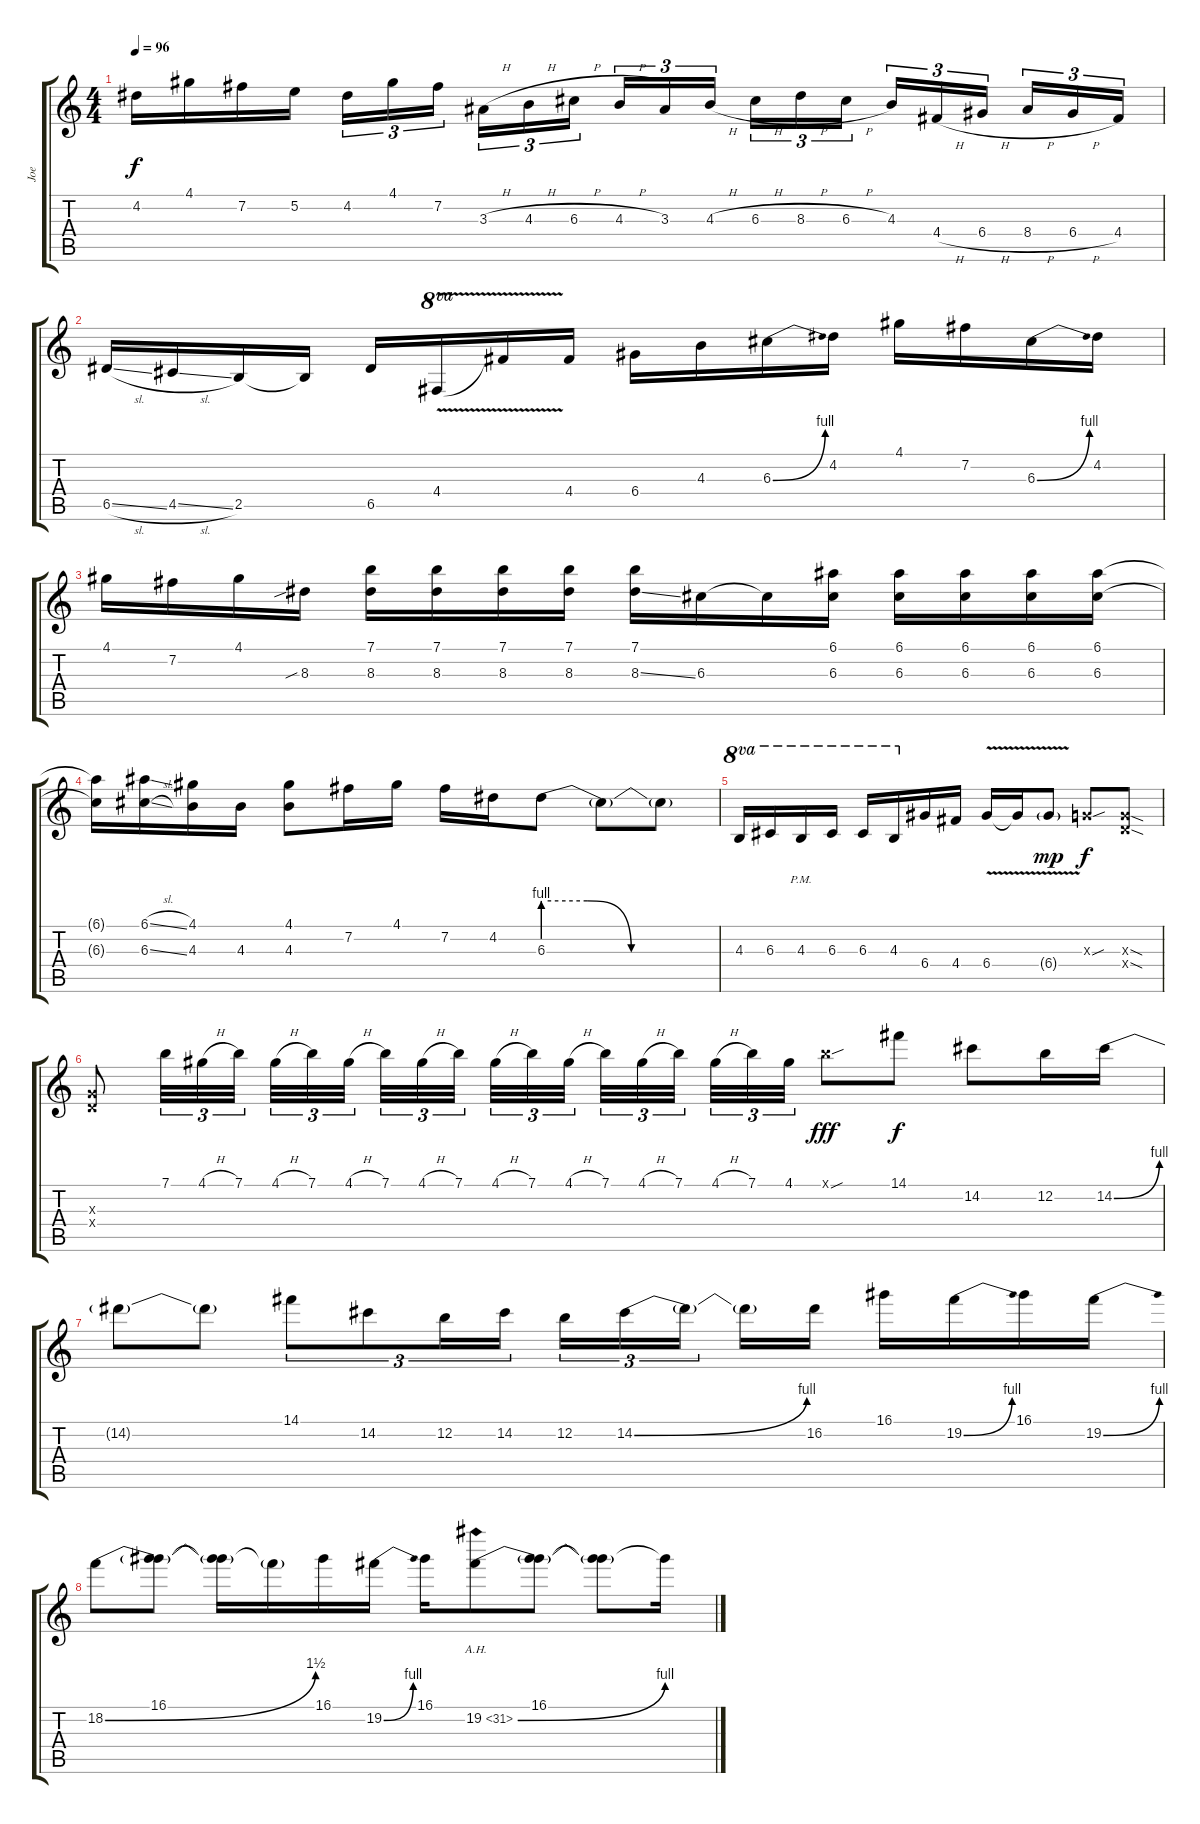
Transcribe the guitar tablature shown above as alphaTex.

\track ("Joe" "Joe") {instrument distortionguitar}
\staff {score tabs}
\tuning (E4 B3 G3 D3 A2 E2) {hide}
\ts (4 4)
\tempo 96
\clef g2
\ks c
4.2.16{dy f} 4.1.16 7.2.16 5.2.16 4.2.16{tu (3 2)} 4.1.16{tu (3 2)} 7.2.16{tu (3 2) beam splitsecondary} 3.3{h}.16{tu (3 2)} 4.3{h}.16{tu (3 2)} 6.3{h}.16{tu (3 2)} 4.3{h}.16{tu (3 2)} 3.3.16{tu (3 2)} 4.3{h}.16{tu (3 2) beam splitsecondary} 6.3{h}.16{tu (3 2)} 8.3{h}.16{tu (3 2)} 6.3{h}.16{tu (3 2)} 4.3.16{tu (3 2)} 4.4{h}.16{tu (3 2)} 6.4{h}.16{tu (3 2) beam splitsecondary} 8.4{h}.16{tu (3 2)} 6.4{h}.16{tu (3 2)} 4.4.16{tu (3 2)} |
6.5{sl}.16 4.5{sl}.16 2.5.16 2.5{t}.16 6.5.16 4.4{v}.16{ot 8va} 4.4{t}.16 4.4.16 6.4.16 4.3.16 6.3{be (bend 0 0 60 4)}.16 4.2.16 4.1.16 7.2.16 6.3{be (bend 0 0 60 4)}.16 4.2.16 |
4.1.16 7.2.16 4.1.16 8.3{sib}.16 (7.1 8.3).16 (7.1 8.3).16 (7.1 8.3).16 (7.1 8.3).16 (7.1 8.3{ss}).16 6.3.16 6.3{t}.16 (6.1 6.3).16 (6.1 6.3).16 (6.1 6.3).16 (6.1 6.3).16 (6.1 6.3).16 |
(6.1{t} 6.3{t}).16 (6.1{sl} 6.3{sl}).16 (4.1 4.3).16 4.3.16 (4.1 4.3).8 7.2.16 4.1.16 7.2.16 4.2.16 6.3{be (custom 0 4 15 4 30 0 60 0)}.8 6.3{t}.8 6.3{t}.8 |
4.3.16{ot 8va} 6.3.16{ot 8va} 4.3{pm}.16{ot 8va} 6.3.16{ot 8va} 6.3.16{ot 8va} 4.3.16{ot 8va} 6.4.16 4.4.16 6.4{v}.16 6.4{t}.16 6.4{v g}.8{dy mp} 0.3{sou x}.8{dy f} (0.3{sod x} 0.4{sod x}).8 |
(0.3{x} 0.4{x}).8 7.1.32{tu (3 2)} 4.1{h}.32{tu (3 2)} 7.1.32{tu (3 2) beam splitsecondary} 4.1{h}.32{tu (3 2)} 7.1.32{tu (3 2)} 4.1{h}.32{tu (3 2)} 7.1.32{tu (3 2)} 4.1{h}.32{tu (3 2)} 7.1.32{tu (3 2) beam splitsecondary} 4.1{h}.32{tu (3 2)} 7.1.32{tu (3 2)} 4.1{h}.32{tu (3 2) beam splitsecondary} 7.1.32{tu (3 2)} 4.1{h}.32{tu (3 2)} 7.1.32{tu (3 2) beam splitsecondary} 4.1{h}.32{tu (3 2)} 7.1.32{tu (3 2)} 4.1.32{tu (3 2)} 7.1{sou x}.8{dy fff} 14.1.8{dy f} 14.2.8 12.2.16 14.2{be (bend 0 0 60 4)}.16 |
14.2{t}.8 14.2{t}.8 14.1.8{tu (3 2)} 14.2.8{tu (3 2)} 12.2.16{tu (3 2)} 14.2.16{tu (3 2)} 12.2.16{tu (3 2)} 14.2{be (bend 0 0 60 4)}.16{tu (3 2)} 14.2{t}.16{tu (3 2) beam splitsecondary} 14.2{t}.16 16.2.16 16.1.16 19.2{be (bend 0 0 60 4)}.16 16.1.16 19.2{be (bend 0 0 60 4)}.16 |
18.2{be (bend 0 0 60 6)}.8 (16.1 18.2{t}).8 (16.1{t} 18.2{t}).16 18.2{t}.16 16.1.16 19.2{be (bend 0 0 60 4)}.16 16.1.16 19.2{be (bend 0 0 60 4) ah 12}.8 (16.1 19.2{t}).8 (16.1{t} 19.2{t}).8 16.1{t}.16
